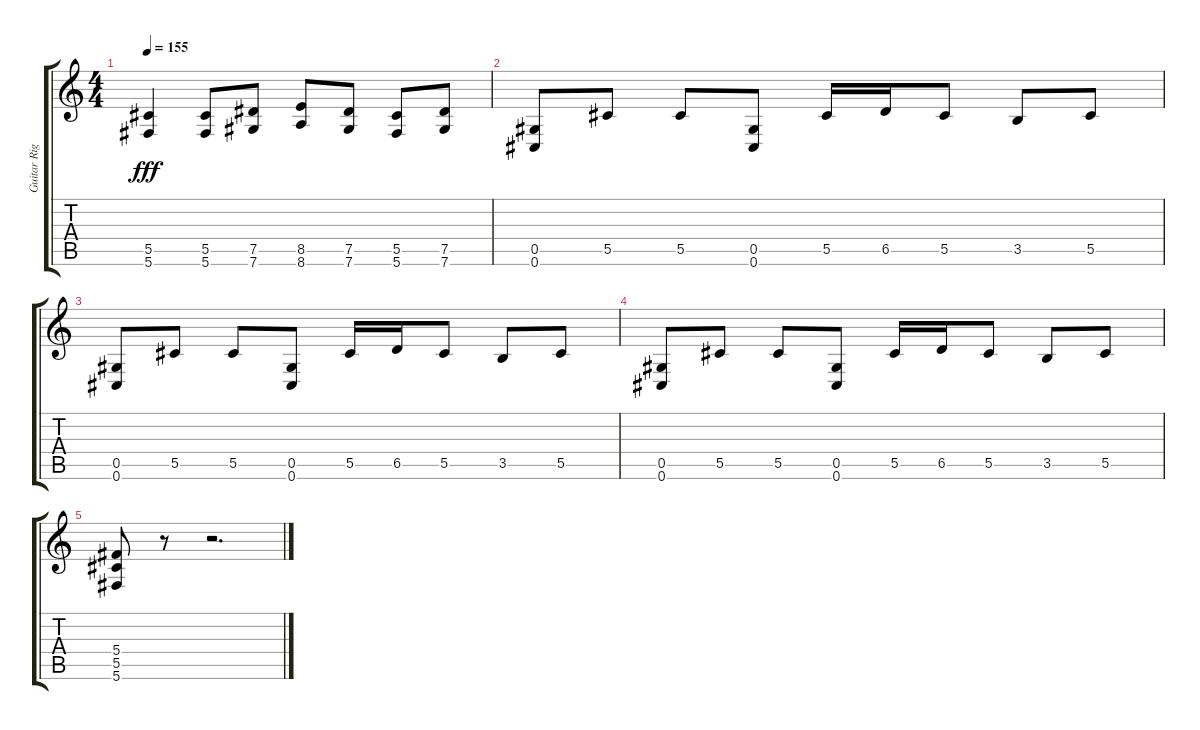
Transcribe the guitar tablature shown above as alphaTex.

\track ("Guitar Right" "Guitar Rig") {instrument acousticguitarnylon}
\staff {score tabs}
\tuning (Eb4 Bb3 Gb3 Db3 Ab2 Db2) {hide}
\ts (4 4)
\tempo 155
\clef g2
\ks c
(5.5 5.6).4{dy fff} (5.5 5.6).8 (7.5 7.6).8 (8.5 8.6).8 (7.5 7.6).8 (5.5 5.6).8 (7.5 7.6).8 |
(0.5 0.6).8 5.5.8 5.5.8 (0.5 0.6).8 5.5.16 6.5.16 5.5.8 3.5.8 5.5.8 |
(0.5 0.6).8 5.5.8 5.5.8 (0.5 0.6).8 5.5.16 6.5.16 5.5.8 3.5.8 5.5.8 |
(0.5 0.6).8 5.5.8 5.5.8 (0.5 0.6).8 5.5.16 6.5.16 5.5.8 3.5.8 5.5.8 |
(5.4 5.5 5.6).8 r.8 r.2{d}
